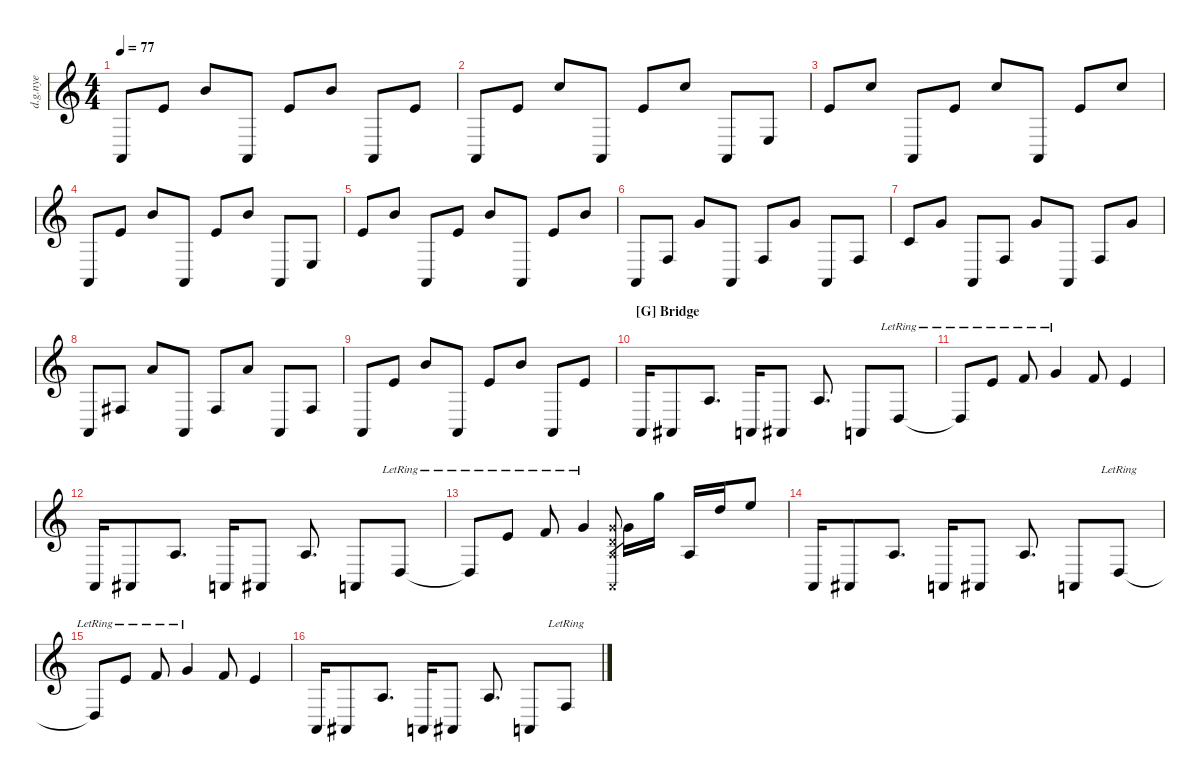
\defaultSystemsLayout 4
\hideDynamics
\bracketExtendMode nobrackets
\otherSystemsTrackNameOrientation horizontal
\track ("Distortion Guitar Nye" "d.g.nye") {instrument distortionguitar}
\staff {score}
\tuning (E4 B3 G3 D3 A2 E2 A1)
\ts (4 4)
\tempo 77
\clef g2
\ks c
0.7.8{dy mf} 7.5.8 9.4.8 0.7.8 7.5.8 9.4.8 0.7.8 7.5.8 |
0.7.8 7.5.8 10.4.8 0.7.8 7.5.8 10.4.8 0.7.8 0.6.8 |
7.5.8 10.4.8 0.7.8 7.5.8 10.4.8 0.7.8 7.5.8 10.4.8 |
0.7.8 7.5.8 9.4.8 0.7.8 7.5.8 9.4.8 0.7.8 0.6.8 |
7.5.8 9.4.8 0.7.8 7.5.8 9.4.8 0.7.8 7.5.8 9.4.8 |
0.7.8 8.7.8 10.5.8 0.7.8 8.7.8 10.5.8 0.7.8 8.7.8 |
8.6.8 10.5.8 0.7.8 8.7.8 10.5.8 0.7.8 8.7.8 10.5.8 |
0.7.8 9.7.8 12.5.8 0.7.8 9.7.8 12.5.8 0.7.8 9.7.8 |
0.7.8 7.5.8 9.4.8 0.7.8 7.5.8 9.4.8 0.7.8 7.5.8 |
\section ("G" "Bridge")
0.7.16 1.7.8 0.5.8{d} 0.7.16 1.7.8 0.5.8{d} 0.7.8 5.7{lr}.8 |
5.7{lr t}.8 7.5{lr}.8 3.4{lr}.8 0.3{lr}.4 3.4.8 7.5.4 |
0.7.16 1.7.8 0.5.8{d} 0.7.16 1.7.8 0.5.8{d} 0.7.8 5.7{lr}.8 |
5.7{lr t}.8 7.5{lr}.8 3.4{lr}.8 0.3{lr}.4 (0.7{x} 0.5{x} 0.4{x} 0.3{x}).8{gr} 0.3.16 12.3.16 0.5.16 7.3.16 9.3.8 |
0.7.16 1.7.8 0.5.8{d} 0.7.16 1.7.8 0.5.8{d} 0.7.8 5.7{lr}.8 |
5.7{lr t}.8 7.5{lr}.8 3.4{lr}.8 0.3{lr}.4 3.4.8 7.5.4 |
0.7.16 1.7.8 0.5.8{d} 0.7.16 1.7.8 0.5.8{d} 0.7.8 8.7{lr}.8
